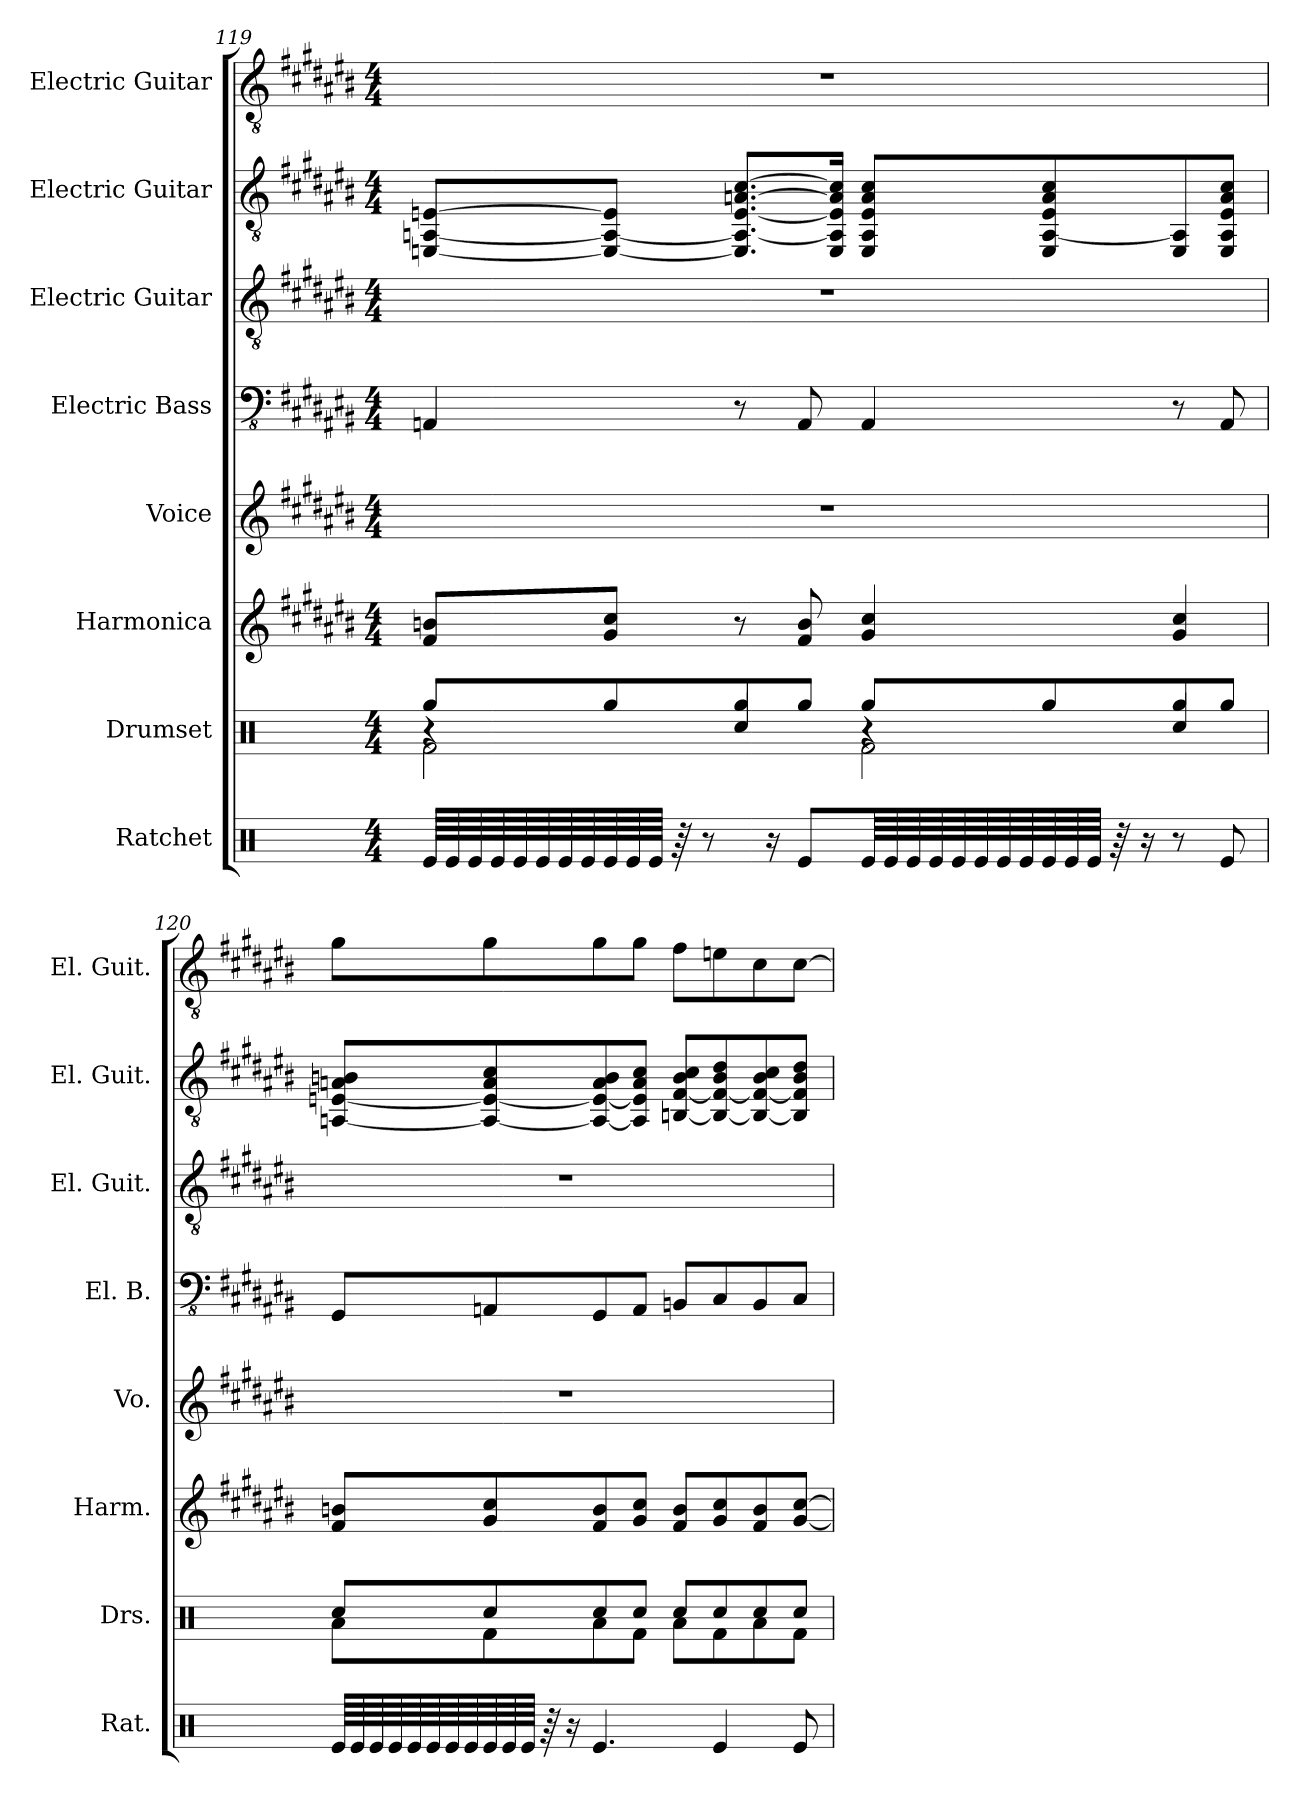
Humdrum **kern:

**kern	**kern	**kern	**kern	**kern	**kern	**kern	**kern
*part8	*part7	*part6	*part5	*part4	*part3	*part2	*part1
*staff8	*staff7	*staff6	*staff5	*staff4	*staff3	*staff2	*staff1
*I"Ratchet	*I"Drumset	*I"Harmonica	*I"Voice	*I"Electric Bass	*I"Electric Guitar	*I"Electric Guitar	*I"Electric Guitar
*I'Rat.	*I'Drs.	*I'Harm.	*I'Vo.	*I'El. B.	*I'El. Guit.	*I'El. Guit.	*I'El. Guit.
!!LO:PB:g=z
*clefX	*clefX	*clefG2	*clefG2	*clefFv4	*clefGv2	*clefGv2	*clefGv2
*k[]	*k[]	*k[f#c#g#d#a#e#b#]	*k[f#c#g#d#a#e#b#]	*k[f#c#g#d#a#e#b#]	*k[f#c#g#d#a#e#b#]	*k[f#c#g#d#a#e#b#]	*k[f#c#g#d#a#e#b#]
*M4/4	*M4/4	*M4/4	*M4/4	*M4/4	*M4/4	*M4/4	*M4/4
=119	=119	=119	=119	=119	=119	=119	=119
*	*^	*	*	*	*	*	*
*	*	*^	*	*	*	*	*	*
64Re/LLLL	4r	2Rf\	8Rgg/L	8f#/ 8bn/L	1r	4AAAn/	1r	[8EEn/ [8AAn/ [8En/L	1r
64Re/	.	.	.	.	.	.	.	.	.
64Re/	.	.	.	.	.	.	.	.	.
64Re/	.	.	.	.	.	.	.	.	.
64Re/	.	.	.	.	.	.	.	.	.
64Re/	.	.	.	.	.	.	.	.	.
64Re/	.	.	.	.	.	.	.	.	.
64Re/	.	.	.	.	.	.	.	.	.
64Re/	.	.	8Rgg/	8g#/ 8cc#/J	.	.	.	8EE/_ 8AA/_ 8E/]J	.
64Re/	.	.	.	.	.	.	.	.	.
64Re/JJJJ	.	.	.	.	.	.	.	.	.
64r	.	.	.	.	.	.	.	.	.
8r	.	.	.	.	.	.	.	.	.
.	4Rcc/	.	8Rgg/	8r	.	8r	.	8.EE/] 8.AA/_ [8.E/ [8.An/ [8.c#/L	.
16r	.	.	.	.	.	.	.	.	.
8Re/L	.	.	8Rgg/J	8f#/ 8b/	.	8AAA/	.	.	.
.	.	.	.	.	.	.	.	16EE/ 16AA/] 16E/] 16A/] 16c#/]Jk	.
64Re/LLL	4r	2Rf\	8Rgg/L	4g#/ 4cc#/	.	4AAA/	.	8EE/ 8AA/ 8E/ 8A/ 8c#/L	.
64Re/	.	.	.	.	.	.	.	.	.
64Re/	.	.	.	.	.	.	.	.	.
64Re/	.	.	.	.	.	.	.	.	.
64Re/	.	.	.	.	.	.	.	.	.
64Re/	.	.	.	.	.	.	.	.	.
64Re/	.	.	.	.	.	.	.	.	.
64Re/	.	.	.	.	.	.	.	.	.
64Re/	.	.	8Rgg/	.	.	.	.	8EE/ [8AA/ 8E/ 8A/ 8c#/	.
64Re/	.	.	.	.	.	.	.	.	.
64Re/JJJJ	.	.	.	.	.	.	.	.	.
64r	.	.	.	.	.	.	.	.	.
16r	.	.	.	.	.	.	.	.	.
8r	4Rcc/	.	8Rgg/	4g#/ 4cc#/	.	8r	.	8EE/ 8AA/]	.
8Re/	.	.	8Rgg/J	.	.	8AAA/	.	8EE/ 8AA/ 8E/ 8A/ 8c#/J	.
*	*	*v	*v	*	*	*	*	*	*
!!LO:PB:g=z
=120	=120	=120	=120	=120	=120	=120	=120	=120
64Re/LLLL	8Rcc/L	8Ra\L	8f#/ 8bn/L	1r	8GGG#/L	1r	[8AAn/ [8En/ 8An/ 8Bn/L	8g#\L
64Re/	.	.	.	.	.	.	.	.
64Re/	.	.	.	.	.	.	.	.
64Re/	.	.	.	.	.	.	.	.
64Re/	.	.	.	.	.	.	.	.
64Re/	.	.	.	.	.	.	.	.
64Re/	.	.	.	.	.	.	.	.
64Re/	.	.	.	.	.	.	.	.
64Re/	8Rcc/	8Rf\	8g#/ 8cc#/	.	8AAAn/	.	8AA/_ 8E/_ 8A/ 8c#/	8g#\
64Re/	.	.	.	.	.	.	.	.
64Re/JJJJ	.	.	.	.	.	.	.	.
64r	.	.	.	.	.	.	.	.
16r	.	.	.	.	.	.	.	.
4.Re/	8Rcc/	8Ra\	8f#/ 8b/	.	8GGG#/	.	8AA/_ 8E/_ 8A/ 8B/	8g#\
.	8Rcc/J	8Rf\J	8g#/ 8cc#/J	.	8AAA/J	.	8AA/] 8E/] 8A/ 8c#/J	8g#\J
.	8Rcc/L	8Ra\L	8f#/ 8b/L	.	8BBBn/L	.	[8BBn/ [8F#/ 8B/ 8c#/L	8f#\L
4Re/	8Rcc/	8Rf\	8g#/ 8cc#/	.	8CC#/	.	8BB/_ 8F#/_ 8B/ 8d#/	8en\
.	8Rcc/	8Ra\	8f#/ 8b/	.	8BBB/	.	8BB/_ 8F#/_ 8B/ 8c#/	8c#\
8Re/	8Rcc/J	8Rf\J	[8g#/ [8cc#/J	.	8CC#/J	.	8BB/] 8F#/] 8B/ 8d#/J	[8c#\J
*	*v	*v	*	*	*	*	*	*
=	=	=	=	=	=	=	=
*-	*-	*-	*-	*-	*-	*-	*-
